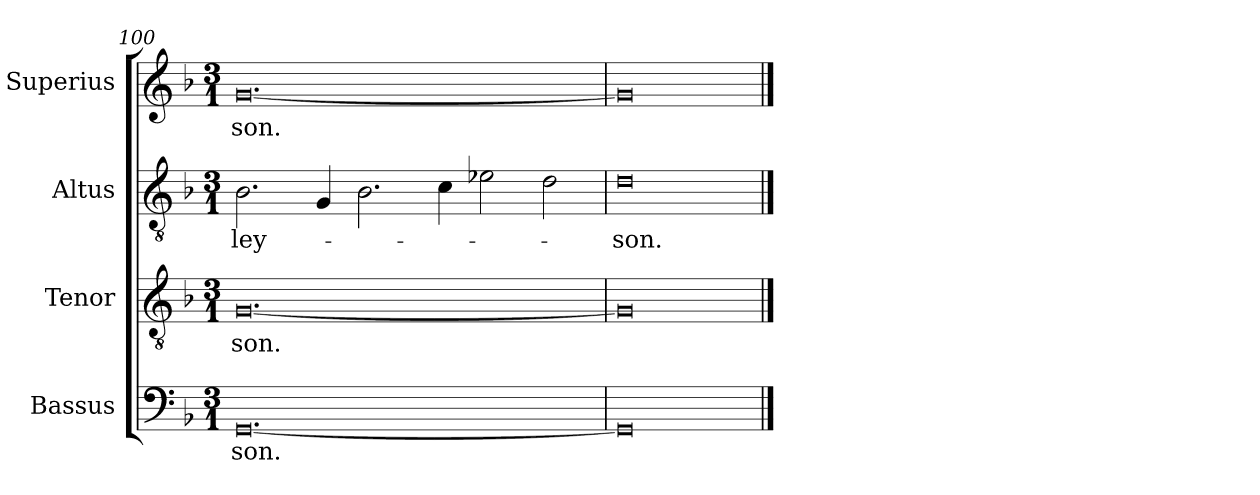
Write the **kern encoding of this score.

**kern	**text	**kern	**text	**kern	**text	**kern	**text
*part4	*part4	*part3	*part3	*part2	*part2	*part1	*part1
*staff4	*staff4	*staff3	*staff3	*staff2	*staff2	*staff1	*staff1
*I"Bassus	*	*I"Tenor	*	*I"Altus	*	*I"Superius	*
*I'B	*	*I'T	*	*I'A	*	*I'S	*
*clefF4	*	*clefGv2	*	*clefGv2	*	*clefG2	*
*k[b-]	*	*k[b-]	*	*k[b-]	*	*k[b-]	*
*M3/1	*	*M3/1	*	*M3/1	*	*M3/1	*
=100	=100	=100	=100	=100	=100	=100	=100
[0.GG	-son.	[0.G	-son.	2.B-	-ley-	[0.g	-son.
.	.	.	.	4G	.	.	.
.	.	.	.	2.B-	.	.	.
.	.	.	.	4c	.	.	.
.	.	.	.	2e-X	.	.	.
.	.	.	.	2d	.	.	.
=101	=101	=101	=101	=101	=101	=101	=101
0GG]	.	0G]	.	0d	-son.	0g]	.
==	==	==	==	==	==	==	==
*-	*-	*-	*-	*-	*-	*-	*-
